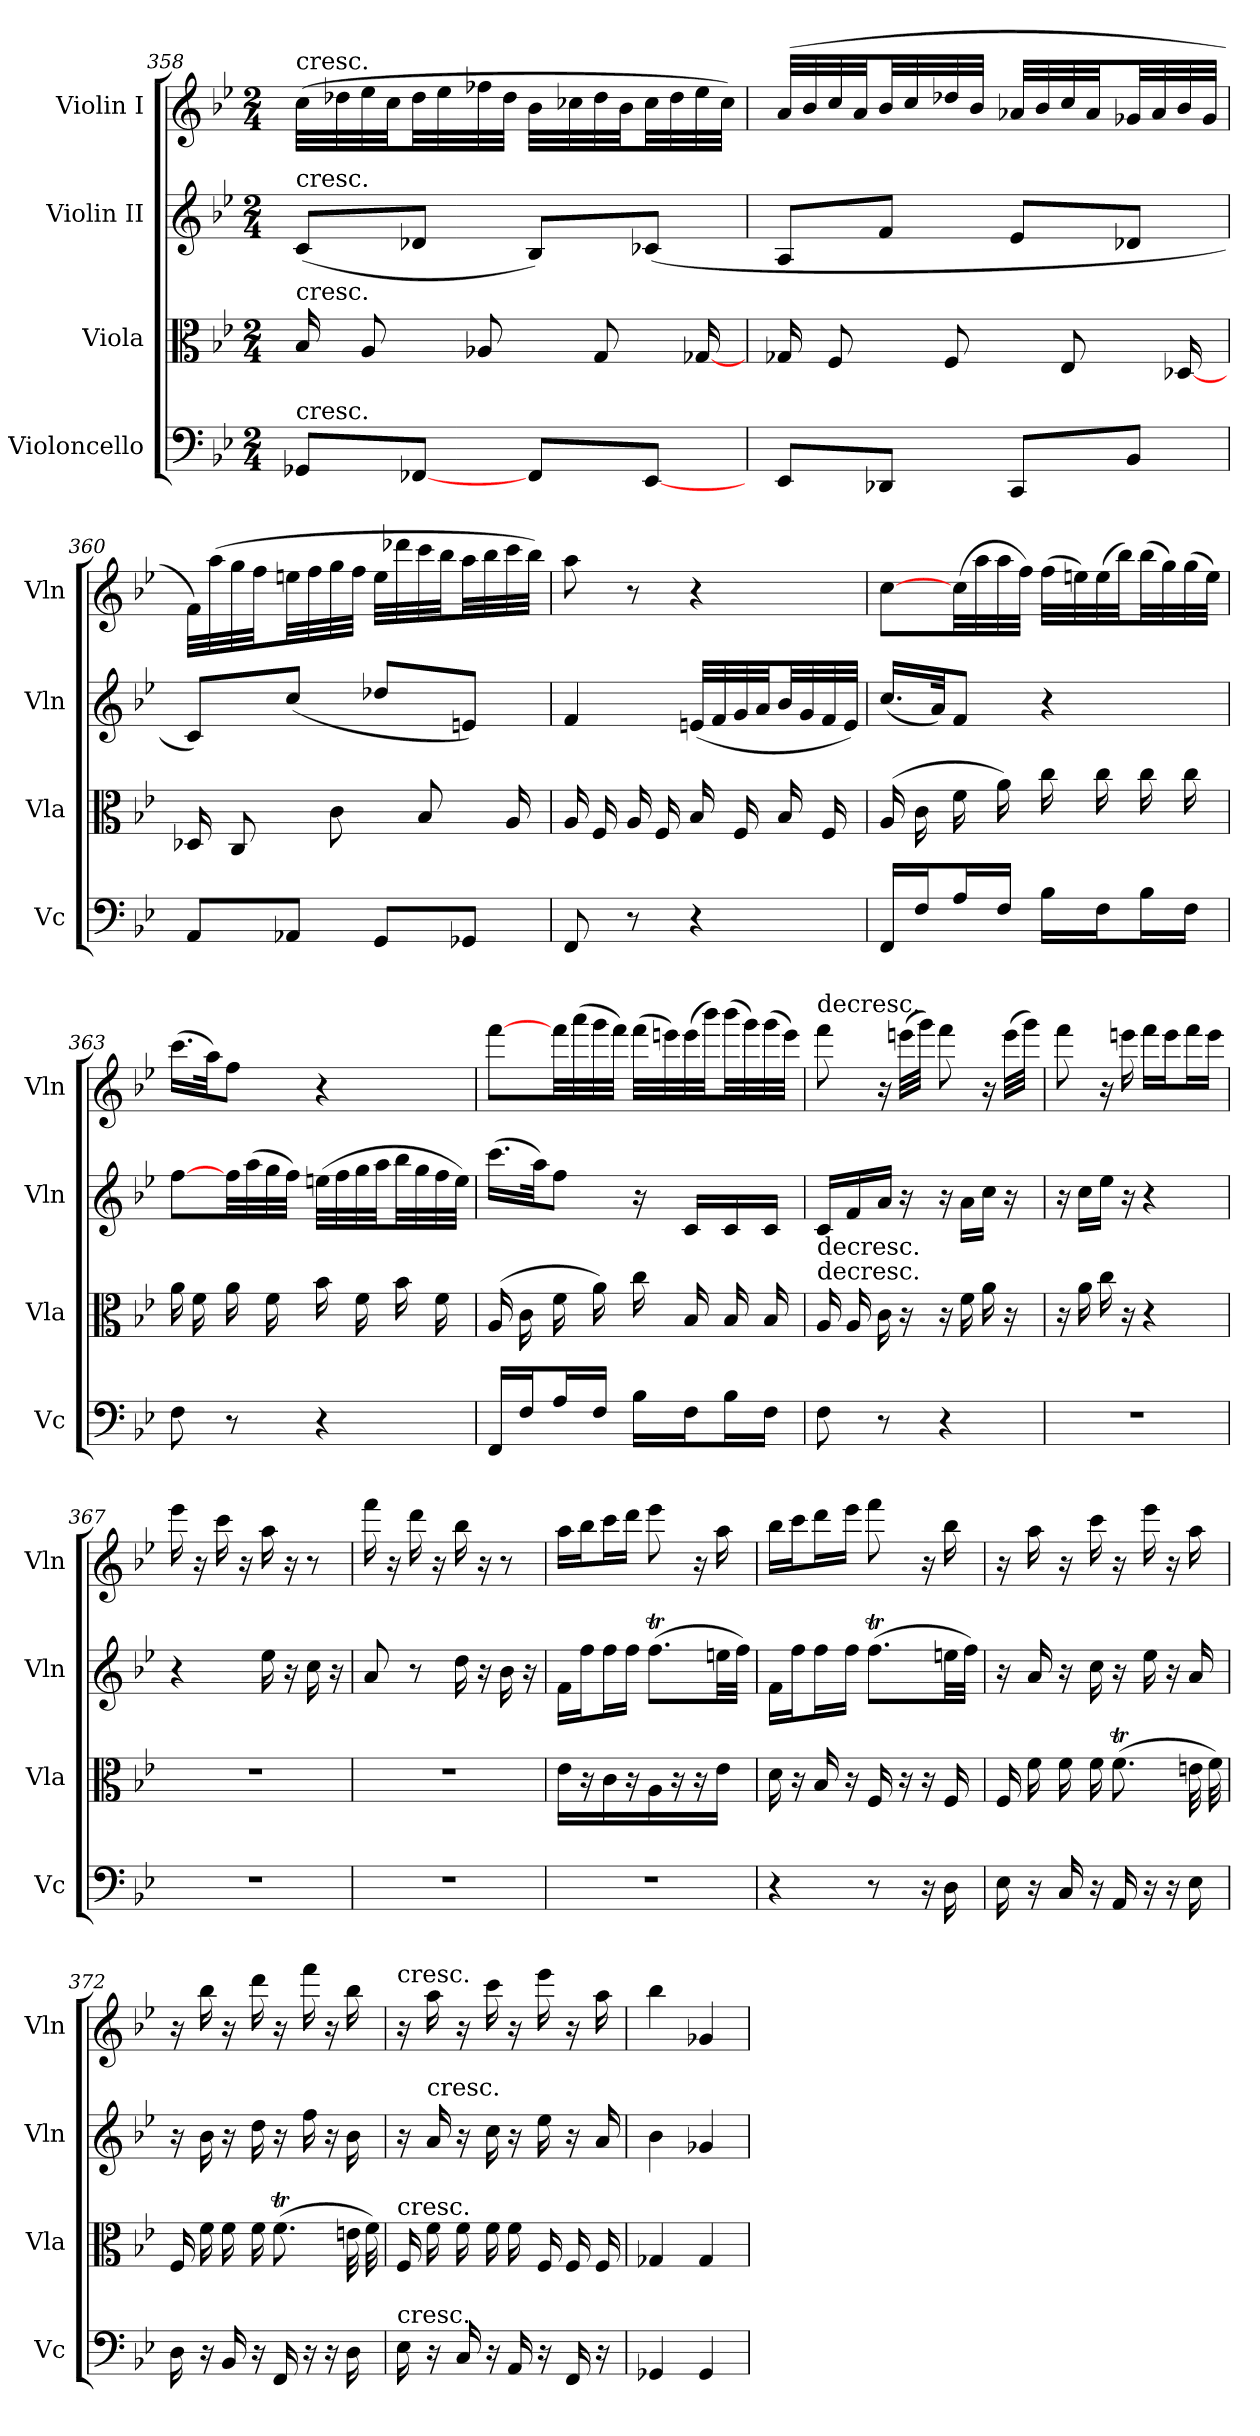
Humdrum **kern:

**kern	**kern	**kern	**kern
*part4	*part3	*part2	*part1
*staff4	*staff3	*staff2	*staff1
*I"Violoncello	*I"Viola	*I"Violin II	*I"Violin I
*I'Vc	*I'Vla	*I'Vln	*I'Vln
*clefF4	*clefC3	*clefG2	*clefG2
*k[b-e-]	*k[b-e-]	*k[b-e-]	*k[b-e-]
*B-:	*B-:	*B-:	*B-:
*M2/4	*M2/4	*M2/4	*M2/4
=358	=358	=358	=358
!	!	!	!LO:TX:a:t=cresc.
!	!	!LO:TX:a:t=cresc.	!
!	!LO:TX:a:t=cresc.	!	!
!LO:TX:a:t=cresc.	!	!	!
8GG-X/L	16B-	(8c/L	(32cc\LLL
.	.	.	32dd-X\
.	8A	.	32ee-\
.	.	.	32cc\JJ
[8FF-X/J	.	8d-X/J	32dd-\LL
.	.	.	32ee-\
.	8A-X	.	32ff-X\
.	.	.	32dd-\JJJ
8FF-/L	.	8B-/L)	32b-\LLL
.	.	.	32cc-X\
.	8G	.	32dd-\
.	.	.	32b-\JJ
[8EE-/J	.	(8c-X/J	32cc-\LL
.	.	.	32dd-\
.	[16G-X	.	32ee-\
.	.	.	32cc-\JJJ)
=359	=359	=359	=359
8EE-/L	16G-X	8A/L	(32a/LLL
.	.	.	32b-/
.	8F	.	32cc/
.	.	.	32a/JJ
8DD-X/J	.	8f/J	32b-/LL
.	.	.	32cc/
.	8F	.	32dd-X/
.	.	.	32b-/JJJ
8CC/L	.	8e-/L	32a-X/LLL
.	.	.	32b-/
.	8E-	.	32cc/
.	.	.	32a-/JJ
8BB-/J	.	8d-X/J	32g-X/LL
.	.	.	32a-/
.	[16D-X	.	32b-/
.	.	.	32g-/JJJ
=360	=360	=360	=360
8AA/L	16D-X	8c/L)	32f\LLL)
.	.	.	(32aa\
.	8C	.	32gg\
.	.	.	32ff\JJ
8AA-X/J	.	(8cc/J	32een\LL
.	.	.	32ff\
.	8c	.	32gg\
.	.	.	32ff\JJJ
8GG/L	.	8dd-X/L	32ee\LLL
.	.	.	32ddd-X\
.	8B-	.	32ccc\
.	.	.	32bb-\JJ
8GG-X/J	.	8en/J)	32aa\LL
.	.	.	32bb-\
.	16A	.	32ccc\
.	.	.	32bb-\JJJ)
=361	=361	=361	=361
8FF	16A	4f	8aa
.	16F	.	.
8r	16A	.	8r
.	16F	.	.
4r	16B-	(32en/LLL	4r
.	.	32f/	.
.	16F	32g/	.
.	.	32a/JJ	.
.	16B-	32b-/LL	.
.	.	32g/	.
.	16F	32f/	.
.	.	32e/JJJ)	.
=362	=362	=362	=362
16FF/LL	(16A	(16.cc/LL	[8cc\L
16F/J	16c	.	.
.	.	32a/Jk)	.
16A/L	16f	8f/J	(32cc\LL
.	.	.	32aa\
16F/JJ	16a)	.	32aa\
.	.	.	32ff\JJJ)
16B-\LL	16cc	4r	(32ff\LLL
.	.	.	32een\)
16F\J	16cc	.	(32ee\
.	.	.	32bb-\JJ)
16B-\L	16cc	.	(32bb-\LL
.	.	.	32gg\)
16F\JJ	16cc	.	(32gg\
.	.	.	32ee\JJJ)
=363	=363	=363	=363
8F	16a	[8ff\L	(16.ccc\LL
.	16f	.	.
.	.	.	32aa\Jk)
8r	16a	32ff\LL	8ff\J
.	.	(32aa\	.
.	16f	32gg\	.
.	.	32ff\JJJ)	.
4r	16b-	(32een\LLL	4r
.	.	32ff\	.
.	16f	32gg\	.
.	.	32aa\JJ	.
.	16b-	32bb-\LL	.
.	.	32gg\	.
.	16f	32ff\	.
.	.	32ee\JJJ)	.
=364	=364	=364	=364
16FF/LL	(16A	(16.ccc\LL	[8fff\L
16F/J	16c	.	.
.	.	32aa\Jk)	.
16A/L	16f	8ff\J	32fff\LL
.	.	.	(32aaa\
16F/JJ	16a)	.	32ggg\
.	.	.	32fff\JJJ)
16B-\LL	16cc	16r	(32fff\LLL
.	.	.	32eeen\)
16F\J	16B-	16c/LL	(32eee\
.	.	.	32bbb-\JJ)
16B-\L	16B-	16c/	(32bbb-\LL
.	.	.	32ggg\)
16F\JJ	16B-	16c/JJ	(32ggg\
.	.	.	32eee\JJJ)
=365	=365	=365	=365
!	!	!	!LO:TX:a:t=decresc.
!	!LO:TX:a:t=decresc.	!	!
!	!LO:TX:a:t=decresc.	!	!
8F	16A	16c/LL	8fff
.	16A	16f/	.
8r	16c	16a/JJ	16r
.	16r	16r	(32eeen\LLL
.	.	.	32ggg\JJJ)
4r	16r	16r	8fff
.	16f	16a\LL	.
.	16a	16cc\JJ	16r
.	16r	16r	(32eee\LLL
.	.	.	32ggg\JJJ)
=366	=366	=366	=366
2r	16r	16r	8fff
.	16a	16cc\LL	.
.	16cc	16ee-\JJ	16r
.	16r	16r	16eeen
.	4r	4r	16fff\LL
.	.	.	16eee\J
.	.	.	16fff\L
.	.	.	16eee\JJ
=367	=367	=367	=367
2r	2r	4r	16eee-
.	.	.	16r
.	.	.	16ccc
.	.	.	16r
.	.	16ee-	16aa
.	.	16r	16r
.	.	16cc	8r
.	.	16r	.
=368	=368	=368	=368
2r	2r	8a	16fff
.	.	.	16r
.	.	8r	16ddd
.	.	.	16r
.	.	16dd	16bb-
.	.	16r	16r
.	.	16b-	8r
.	.	16r	.
=369	=369	=369	=369
2r	16e-LL	16f\LL	16aa\LL
.	16r	16ff\J	16bb-\J
.	16c	16ff\L	16ccc\L
.	16r	16ff\JJ	16ddd\JJ
.	16A	(8.ffT\L	8eee-
.	16r	.	.
.	16r	.	16r
.	16e-JJ	32een\LL	16aa
.	.	32ff\JJJ)	.
=370	=370	=370	=370
4r	16d	16f\LL	16bb-\LL
.	16r	16ff\J	16ccc\J
.	16B-	16ff\L	16ddd\L
.	16r	16ff\JJ	16eee-\JJ
8r	16F	(8.ffT\L	8fff
.	16r	.	.
16r	16r	.	16r
16D	16F	32een\LL	16bb-
.	.	32ff\JJJ)	.
=371	=371	=371	=371
16E-	16F	16r	16r
16r	16f	16a	16aa
16C	16f	16r	16r
16r	16f	16cc	16ccc
16AA	(8.fT	16r	16r
16r	.	16ee-	16eee-
16r	.	16r	16r
16E-	32en	16a	16aa
.	32f)	.	.
=372	=372	=372	=372
16D	16F	16r	16r
16r	16f	16b-	16bb-
16BB-	16f	16r	16r
16r	16f	16dd	16ddd
16FF	(8.fT	16r	16r
16r	.	16ff	16fff
16r	.	16r	16r
16D	32en	16b-	16bb-
.	32f)	.	.
=373	=373	=373	=373
!	!	!	!LO:TX:a:t=cresc.
!	!LO:TX:a:t=cresc.	!	!
!LO:TX:a:t=cresc.	!	!	!
16E-	16F	16r	16r
!	!	!LO:TX:a:t=cresc.	!
16r	16f	16a	16aa
16C	16f	16r	16r
16r	16f	16cc	16ccc
16AA	16f	16r	16r
16r	16F	16ee-	16eee-
16FF	16F	16r	16r
16r	16F	16a	16aa
=374	=374	=374	=374
4GG-X	4G-X	4b-	4bb-
4GG-	4G-	4g-X	4g-X
=	=	=	=
*-	*-	*-	*-
